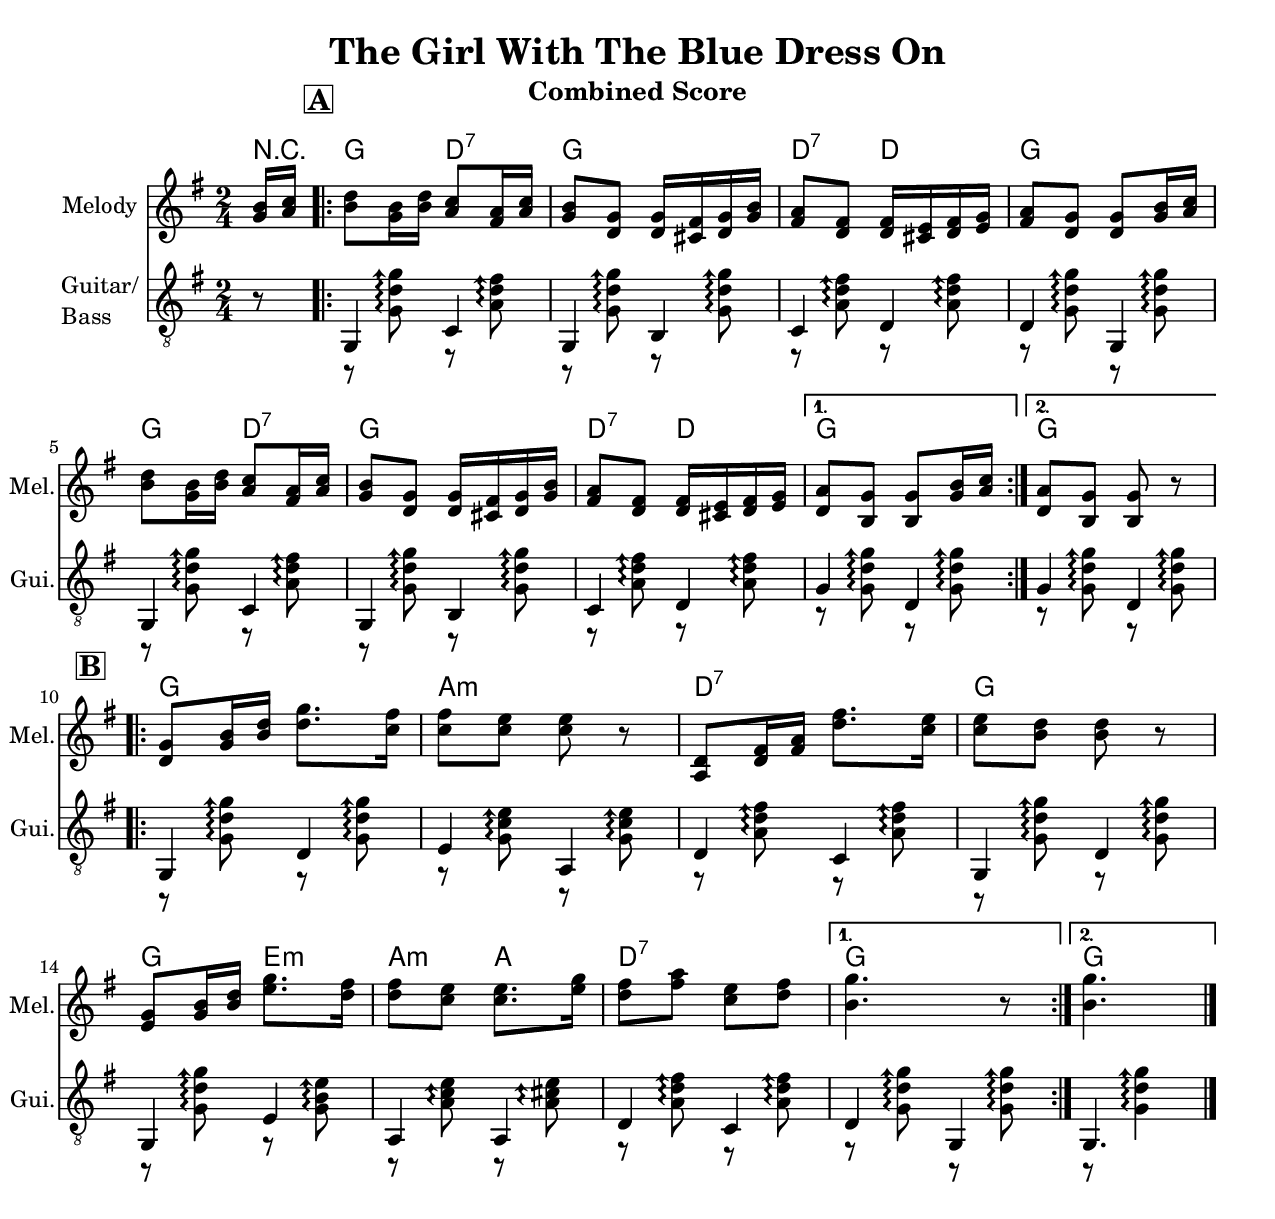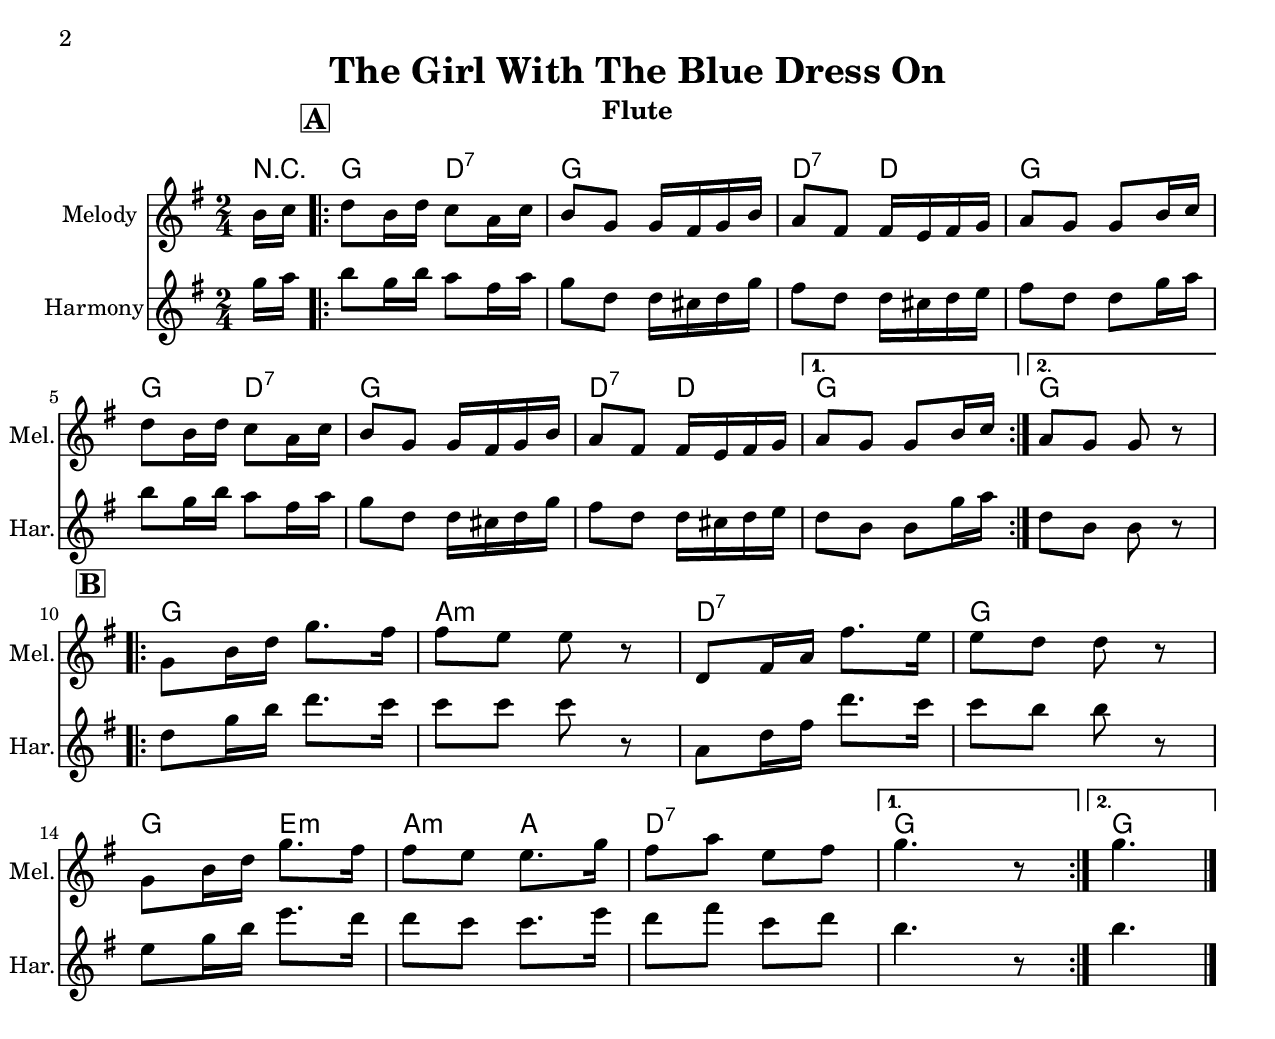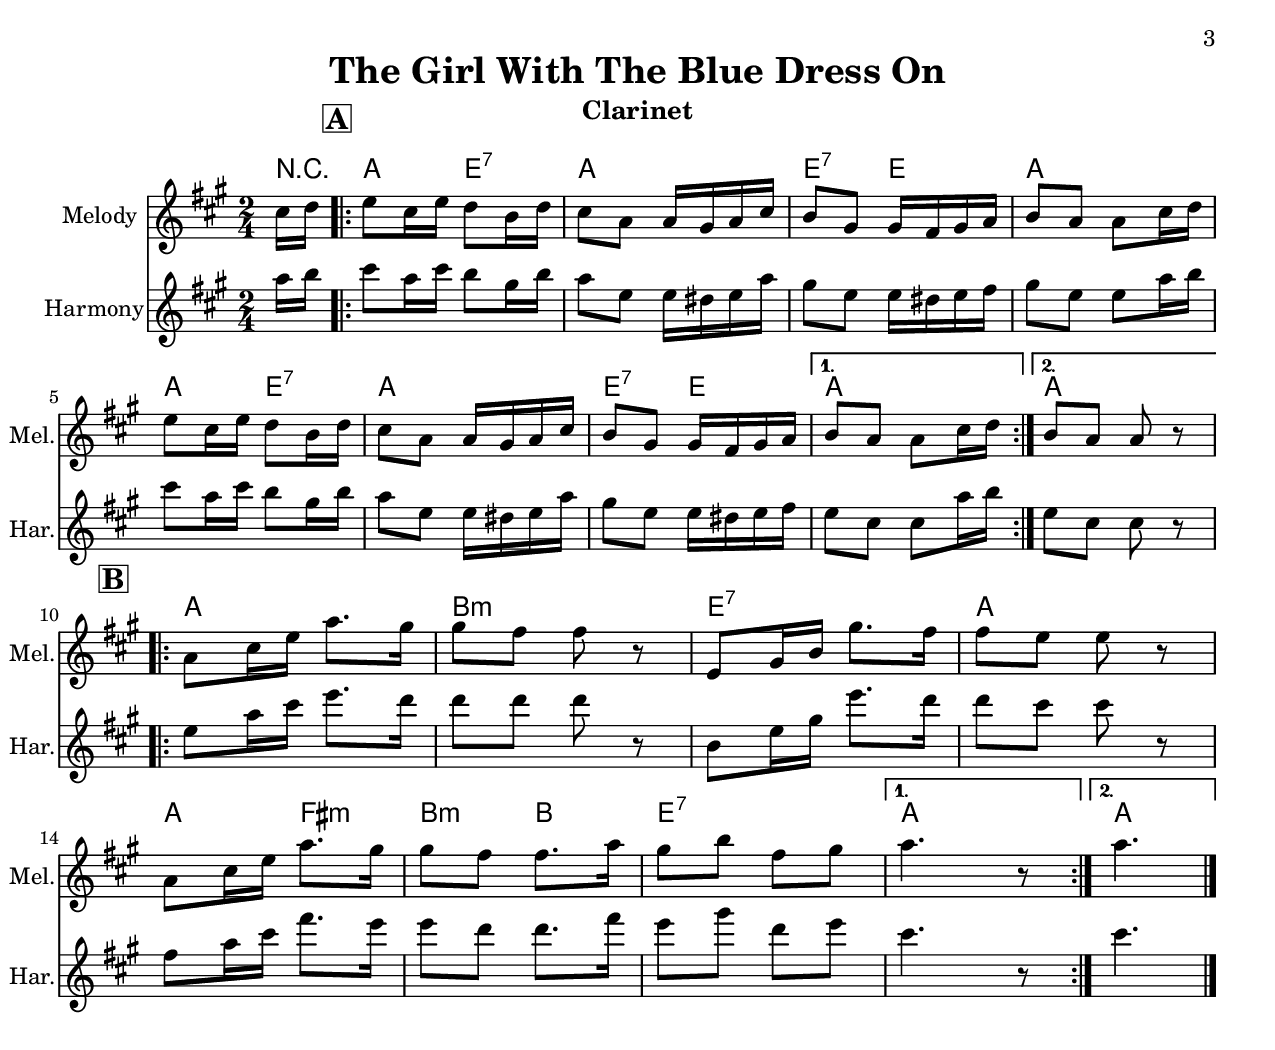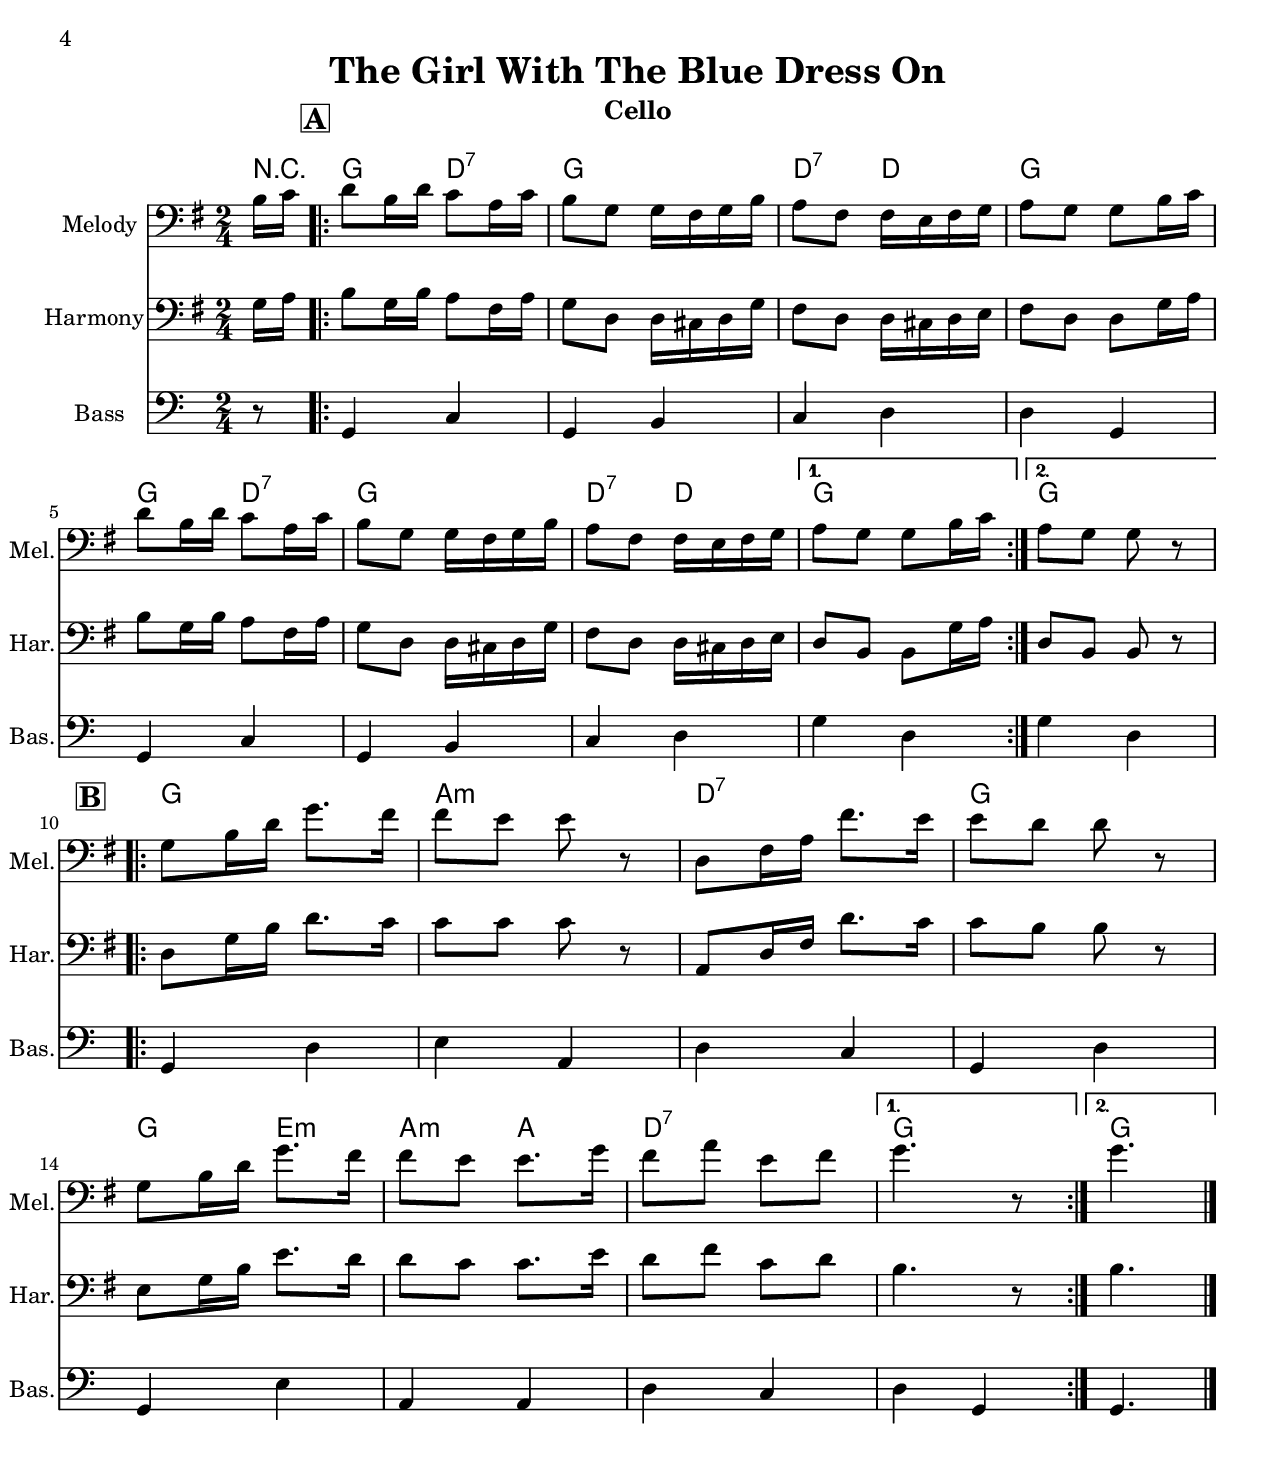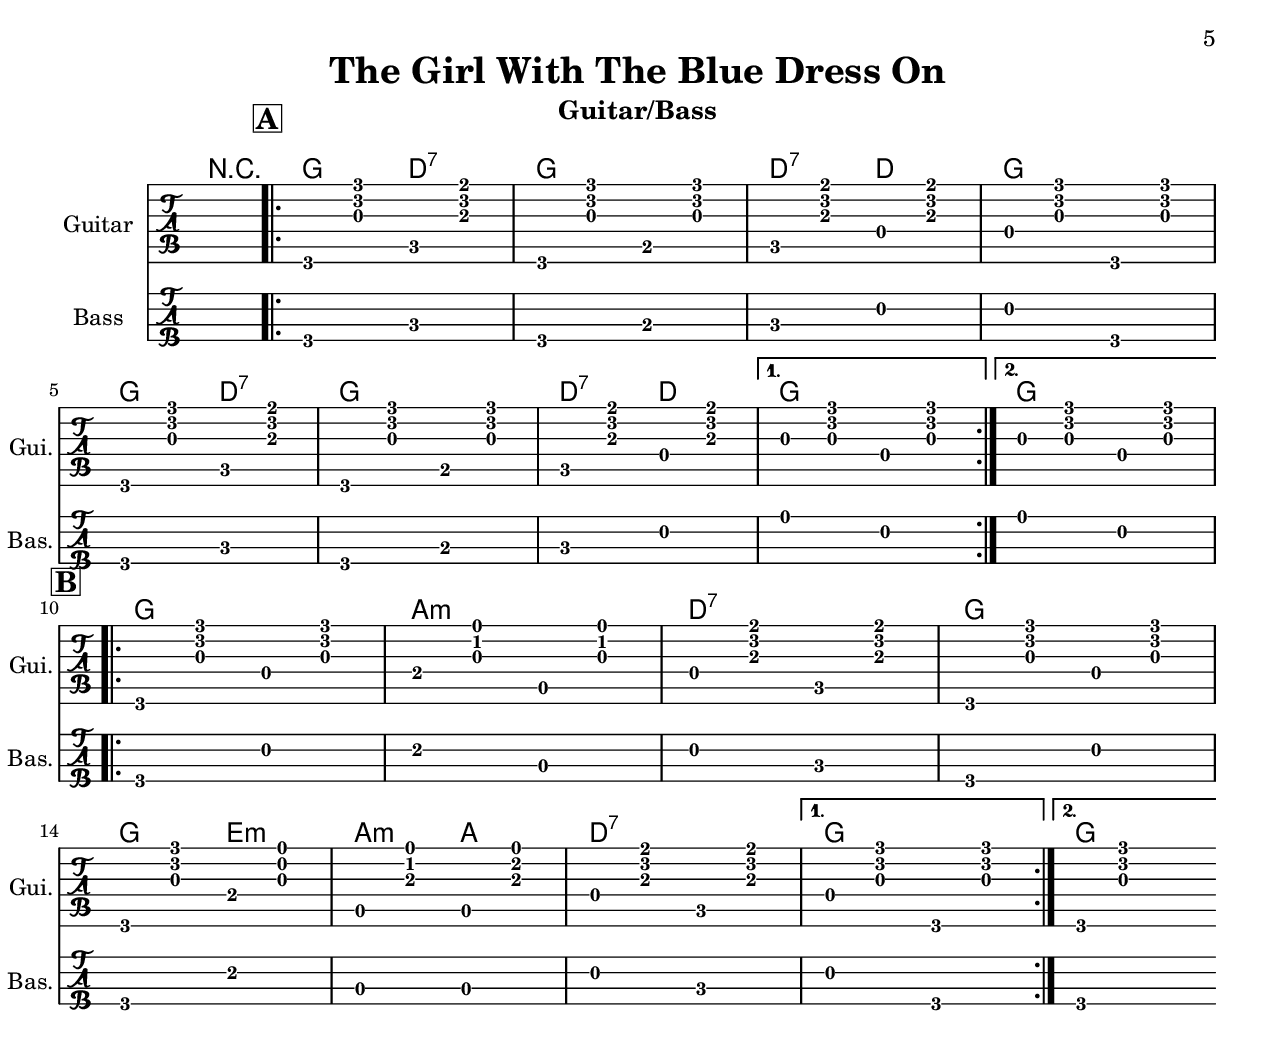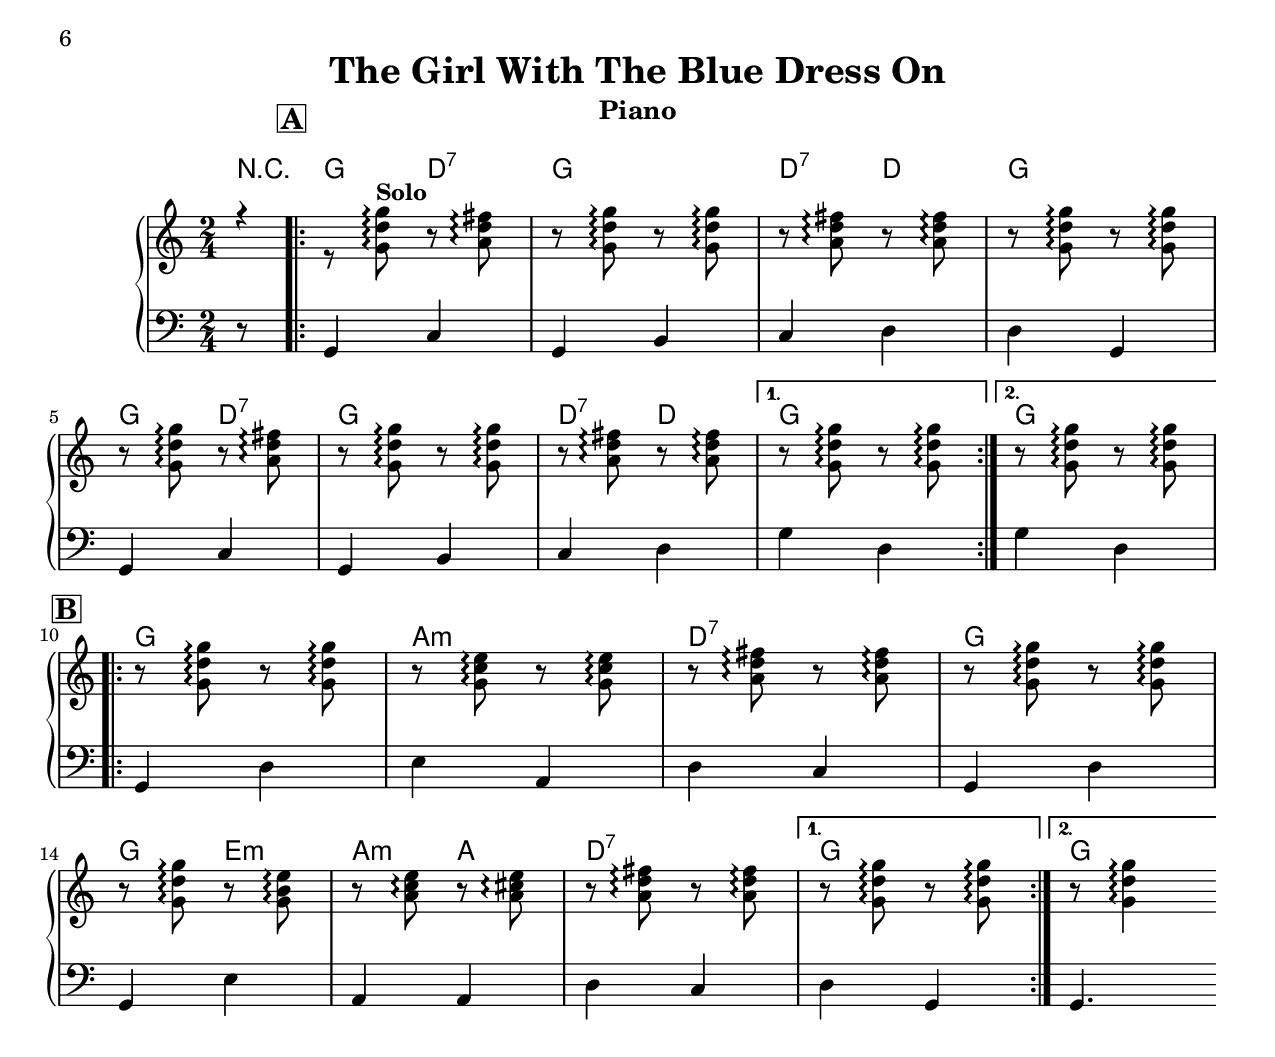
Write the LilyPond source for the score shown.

\version "2.6.3"
\header {
  title = "The Girl With The Blue Dress On"
  piece = "Traditional"
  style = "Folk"
%  copyright = "Public Domain"
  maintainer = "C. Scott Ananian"
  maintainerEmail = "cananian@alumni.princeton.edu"
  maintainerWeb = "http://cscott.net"
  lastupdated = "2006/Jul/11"
  meter = 129
}
#(set-default-paper-size "letter")

% melody in bill's sheet music.
melody = \relative c'' {
  \tag #'key \key g \major
  \time 2/4
  \tag #'partial \partial 8
  b16 c |
  \repeat volta 2 {
    d8 b16 d c8 a16 c
    b8 g g16 fis g b |
    a8 fis fis16 e fis g |
    a8 g g b16 c |

    d8 b16 d c8 a16 c |
    b8 g g16 fis g b |
    a8 fis fis16 e fis g |
  }
  \alternative {
    { a8 g g b16 c }
    { a8 g g r8 }
  }

% part 2
  \repeat volta 2 {
    g8 b16 d g8. fis16 |
    fis8 e e r8 |
    d,8 fis16 a fis'8. e16 |
    e8 d d r8 |

    g,8 b16 d g8. fis16 |
    fis8 e e8. g16 |
    fis8 a e fis |
  }
  \alternative {
    { g4. r8 }
    { g4. \bar "|." }
  }
}

% harmony to this melody
alternate = \relative c'' {
  \tag #'key \key g \major
  \time 2/4
  \tag #'partial \partial 8
  g16 a |
  \repeat volta 2 {
    b8 g16 b a8 fis16 a
    g8 d d16 cis d g |
    fis8 d d16 cis d e |
    fis8 d d g16 a |

    b8 g16 b a8 fis16 a
    g8 d d16 cis d g |
    fis8 d d16 cis d e |
  }
  \alternative {
    { d8 b b g'16 a }
    { d,8 b b r8 }
  }
% part 2
  \repeat volta 2 {
    d8 g16 b d8. c16 |
    c8 c c r8 |
    a,8 d16 fis d'8. c16 |
    c8 b b r8 |

    e,8 g16 b e8. d16 |
    d8 c c8. e16 |
    d8 fis c d |
  }
  \alternative {
    { b4. r8 }
    { b4. \bar "|." }
  }
}

harmonies = \chordmode {
  \time 2/4
  \tag #'partial \partial 8 
  r8 |
  \once\override Score.RehearsalMark #'extra-offset = #'(0 . 2)
  \mark\default
  \repeat volta 2 {
    g4 d:7
    g4 g
    d:7 d
    g g
\break    
    g4 d:7
    g4 g
    d:7 d
  }
  \alternative {
    { g g }
    { g g }
  }

  \break
% Part 2
  \once\override Score.RehearsalMark #'extra-offset = #'(-4 . 2)
  \mark\default
  \repeat volta 2 {
    g4 g
    a4:m a:m
    d4:7 d:7
    g4 g
\break
    g4 e:m
    a4:m a
    d4:7 d:7
  }
  \alternative {
    { g4 g }
    { g4. }
  }
}

% guitar part (also bass and piano)
guitarA = \relative c
{
  \time 2/4
  \tag #'partial \partial 8
  r8
  \repeat volta 2 {
    g4 c | g b | c d | d g, |
    g4 c | g b | c d |
  } \alternative {
    {  g4 d | }
    {  g4 d | }
  }
  \repeat volta 2 {
    g,4 d' | e a, | d c | g d' |
    g,4 e' | a, a | d c |
  } \alternative {
    { d4 g, | }
    { g4. }
  }
}
guitarAA = \guitarA

guitarB = \relative c'
{
  \time 2/4
  \tag #'partial \partial 8
  s8 \arpeggioUp
  \repeat volta 2 {
    s8 <g d' g>\arpeggio s8 <a d fis>\arpeggio |
    s8 <g d' g>\arpeggio s8 <g d' g>\arpeggio |
    s8 <a d fis>\arpeggio s8 <a d fis>\arpeggio |
    s8 <g d' g>\arpeggio s8 <g d' g>\arpeggio |

    s8 <g d' g>\arpeggio s8 <a d fis>\arpeggio |
    s8 <g d' g>\arpeggio s8 <g d' g>\arpeggio |
    s8 <a d fis>\arpeggio s8 <a d fis>\arpeggio |
  } \alternative {
    { s8 <g d' g>\arpeggio s8 <g d' g>\arpeggio | }
    { s8 <g d' g>\arpeggio s8 <g d' g>\arpeggio | }
  }
  \repeat volta 2 {
    s8 <g d' g>\arpeggio s8 <g d' g>\arpeggio |
    s8 <g c e>\arpeggio s8 <g c e>\arpeggio | % am7
    s8 <a d fis>\arpeggio s8 <a d fis>\arpeggio |
    s8 <g d' g>\arpeggio s8 <g d' g>\arpeggio |

    s8 <g d' g>\arpeggio s8 <g b e>\arpeggio |
    s8 <a c e>\arpeggio s8 <a cis e>\arpeggio |
    s8 <a d fis>\arpeggio s8 <a d fis>\arpeggio |
  } \alternative {
    { s8 <g d' g>\arpeggio s8 <g d' g>\arpeggio | }
    { s8 <g d' g>4\arpeggio }
  }
}
guitarC = \relative c
{
  \time 2/4
  \tag #'partial \partial 8
  s8 \arpeggioUp
  \repeat volta 2 {
    \repeat unfold 7 { r8 s8 r8 s8 | }
  } \alternative {
    { r8 s8 r8 s8 }
    { r8 s8 r8 s8 }
  }
  \repeat volta 2 {
    \repeat unfold 7 { r8 s8 r8 s8 | }
  } \alternative {
    { r8 s8 r8 s8 }
    { r8 s8 s8 }
  }
}

bass = \transpose c c, \guitarA

\paper {
  scoreTitleMarkup = \bookTitleMarkup
  bookTitleMarkup = \markup {}
  raggedbottom = ##t
}

% combined score
\score {
  \header {
    instrument = "Combined Score"
  }
  <<
    \set Score.markFormatter = #format-mark-box-letters
    \context ChordNames {
      \set chordChanges = ##t
      \harmonies
    }
    \new Staff <<
      \set Staff.instrument = "Melody"
      \set Staff.instr = "Mel."
      \partcombine { \melody \bar "|." } \alternate
    >>
    \new Staff <<
      \set Staff.instrument = \markup{ \column{ "Guitar/" "Bass" } }
      \set Staff.instr = "Gui."
      \clef "treble_8"
      \key g \major
      \new Voice { \guitarA }
      \new Voice { \guitarB }
      \new Voice { \guitarC }
    >>
    %\new Staff << \key g \major \harmonies >>
  >>
}
% melody parts, for flutes (non-transposing)
\score {
  \header {
    instrument = "Flute"
    breakbefore=##t
  }
  <<
    \set Score.markFormatter = #format-mark-box-letters
    \context ChordNames {
      \set chordChanges = ##t
      \harmonies
    }
    \new Staff <<
      \set Staff.instrument = "Melody"
      \set Staff.instr = "Mel."
      \melody
    >>
    \new Staff <<
      \set Staff.instrument = "Harmony"
      \set Staff.instr = "Har."
      \transpose c c' \alternate
    >>
  >>
}

% melody parts, for clarinet (transposing)
\score {
  \header {
    instrument = "Clarinet"
    breakbefore=##t
  }
  <<
    \set Score.markFormatter = #format-mark-box-letters
    \context ChordNames {
      \set chordChanges = ##t
      \transpose bes c' \harmonies
    }
    \new Staff <<
      \set Staff.instrument = "Melody"
      \set Staff.instr = "Mel."
      \transpose bes c' \melody
    >>
    \new Staff <<
      \set Staff.instrument = "Harmony"
      \set Staff.instr = "Har."
      \transpose bes c'' \alternate
    >>
  >>
}

% melody parts, for cellos (octave-shifted)
\score {
  \header {
    instrument = "Cello"
    breakbefore=##t
  }
  <<
    \set Score.markFormatter = #format-mark-box-letters
    \context ChordNames {
      \set chordChanges = ##t
      \harmonies
    }
    \new Staff <<
      \set Staff.instrument = "Melody"
      \set Staff.instr = "Mel."
      \transpose c c, { \clef bass \melody } % 1 octave down
    >>
    \new Staff <<
      \set Staff.instrument = "Harmony"
      \set Staff.instr = "Har."
      \transpose c c, { \clef bass \alternate } % 1 octave down
    >>
    \new Staff <<
      \set Staff.instrument = "Bass"
      \set Staff.instr = "Bas."
      \transpose c c { \clef bass \guitarAA } % no trans
    >>
  >>
}

% tablature parts
\score {
  \header {
    instrument = "Guitar/Bass"
    breakbefore=##t
  }
  <<
    \set Score.markFormatter = #format-mark-box-letters
    \context ChordNames {
      \set chordChanges = ##t
      \harmonies
    }
    \new TabStaff << 
      \set TabStaff.instrument = "Guitar"
      \set TabStaff.instr = "Gui."
      \time 4/4
      \new TabVoice \guitarA
      \new TabVoice \guitarB
    >>
    \new TabStaff <<
      \set TabStaff.instrument = "Bass"
      \set TabStaff.instr = "Bas."
      \set TabStaff.stringTunings = #bass-tuning
      \removeWithTag #'key \bass
    >>
  >>
}

% piano part (same as guitar part)
\score {
  \header {
    instrument = "Piano"
    breakbefore=##t
  }
  <<
    \set Score.markFormatter = #format-mark-box-letters
    \context ChordNames {
      \set chordChanges = ##t
      \harmonies
    }
    \new PianoStaff <<
      \new Staff {
	\partcombine
	{ \transpose c c' \guitarB }
	{ \partcombine { \partial 8*2 r4 } \guitarC }
      }
      \new Staff { \clef bass \guitarAA }
    >>
  >>
}

% midi score
\score {
  \unfoldRepeats
  \context PianoStaff <<
    \context Staff=melody <<
      \set Staff.midiInstrument = "flute"
      {
	\melody
      }
    >>
    \context Staff = celloA <<
      \set Staff.midiInstrument = "fiddle"
      {
	\partial 8
	r8 | r2*31 | r4 r8
	\removeWithTag #'partial \melody
      }
    >>
    \context Staff = celloB <<
      \set Staff.midiInstrument = "fiddle"
      {
	\partial 8
	r8 | r2*31 | r4 r8
	\removeWithTag #'partial \alternate
      }
    >>
    \context Staff=guitar <<
      \set Staff.midiInstrument = "acoustic guitar (steel)"
      \time 2/4
      \new Voice \repeat unfold 2 { \guitarA }
      \new Voice \repeat unfold 2 { \guitarB }
    >>
    \context Staff=bass <<
      \set Staff.midiInstrument = "acoustic bass"
      \repeat unfold 2 { \bass }
    >>
%{
    \context Staff=chords <<
      \set Staff.midiInstrument = "pizzicato strings"
      \repeat unfold 2 { \harmonies }
    >>
%}
  >>
  \midi {
    \tempo 4=120
  }
}
